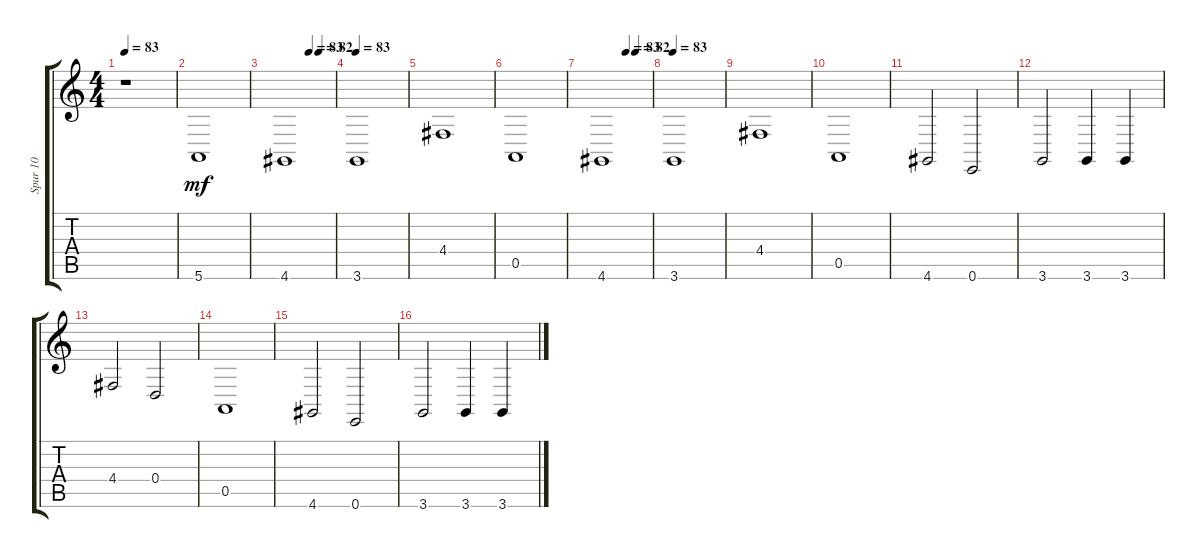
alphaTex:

\track ("Spur 10" "Spur 10") {instrument cello}
\staff {score tabs}
\tuning (E4 B3 G3 D3 A2 E2) {hide}
\ts (4 4)
\tempo 83
\clef g2
\ks c
r.1{dy mf} |
5.6.1 |
\tempo (83 0.5)
\tempo (82 0.6875)
4.6.1 |
\tempo 83
3.6.1 |
4.4.1 |
0.5.1 |
\tempo (83 0.5)
\tempo (82 0.6875)
4.6.1 |
\tempo 83
3.6.1 |
4.4.1 |
0.5.1 |
4.6.2 0.6.2 |
3.6.2 3.6.4 3.6.4 |
4.4.2 0.4.2 |
0.5.1 |
4.6.2 0.6.2 |
3.6.2 3.6.4 3.6.4
